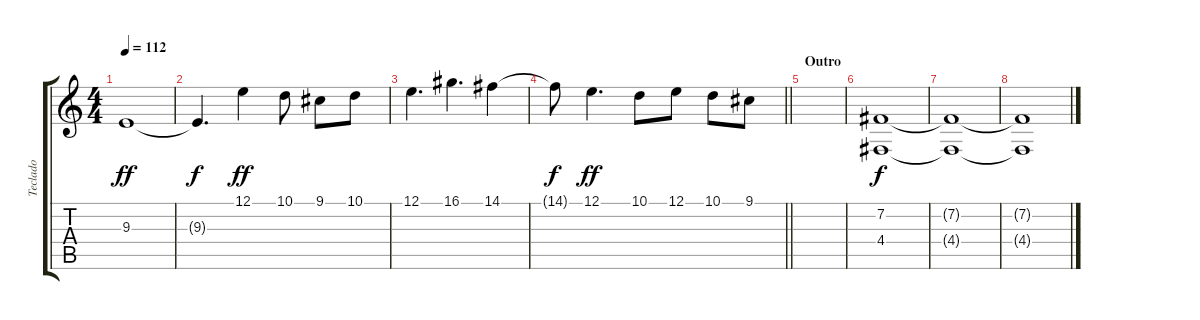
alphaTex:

\track ("Teclado" "Teclado") {instrument lead2sawtooth}
\staff {score tabs}
\tuning (E4 B3 G3 D3 A2 E2) {hide}
\ts (4 4)
\tempo 112
\clef g2
\ks c
9.3.1{dy ff} |
9.3{t}.4{d dy f} 12.1.4{dy ff} 10.1.8 9.1.8 10.1.8 |
12.1.4{d} 16.1.4{d} 14.1.4 |
\barLineRight lightlight
14.1{t}.8{dy f} 12.1.4{d dy ff} 10.1.8 12.1.8 10.1.8 9.1.8 |
\section ("" "Outro")
|
(7.2 4.4).1{dy f volume 13} |
(7.2{t} 4.4{t}).1 |
(7.2{t} 4.4{t}).1
